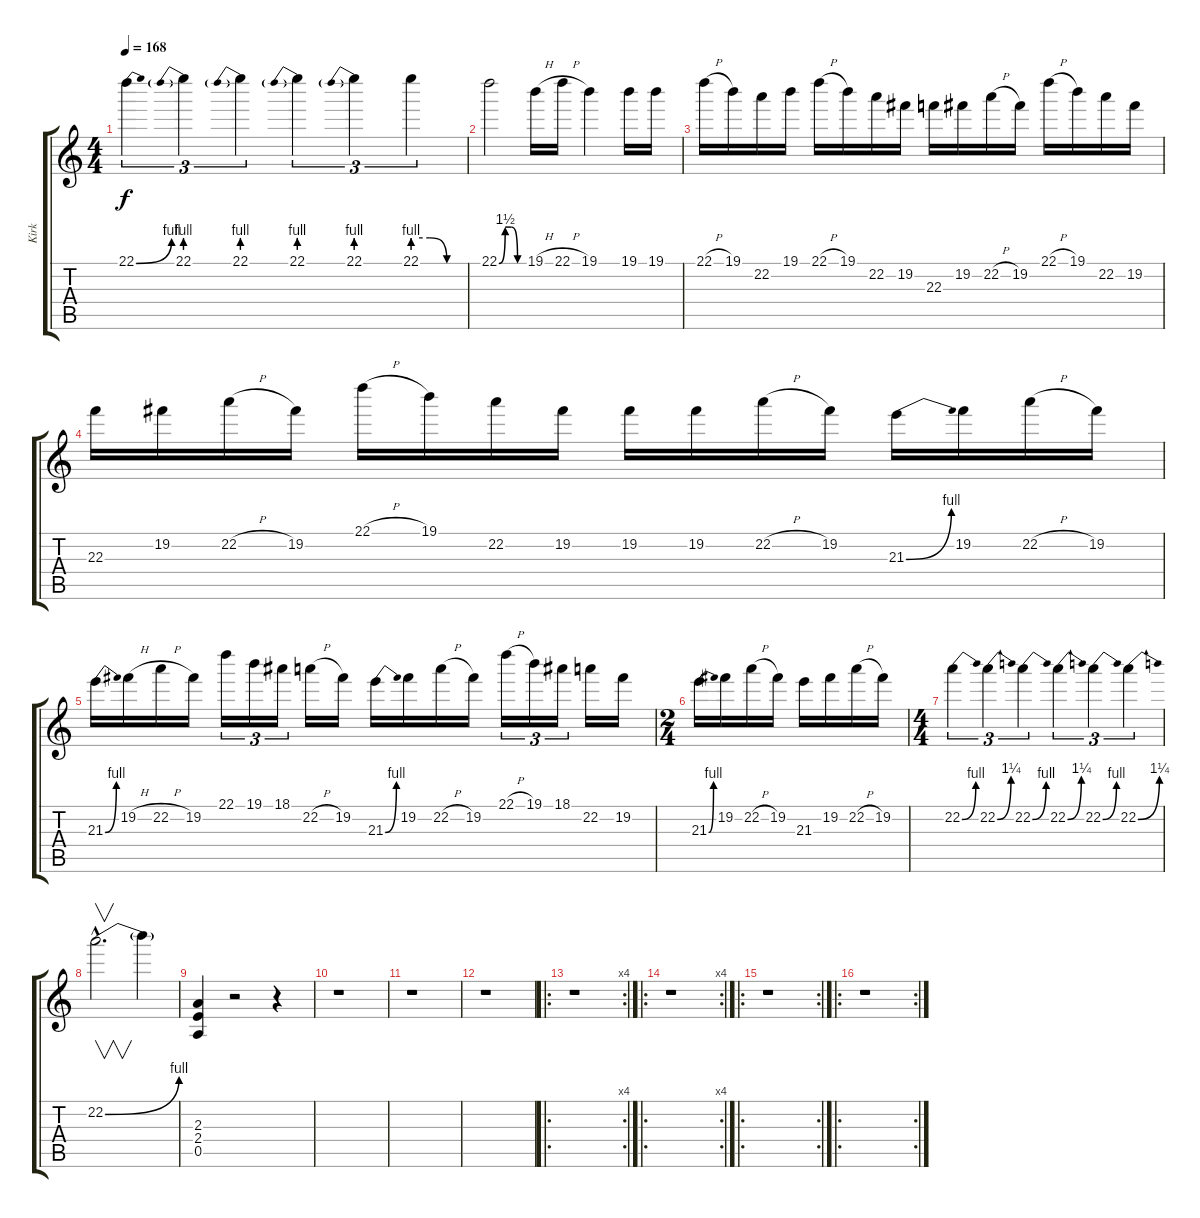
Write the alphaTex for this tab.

\track ("Kirk" "Kirk") {instrument distortionguitar}
\staff {score tabs}
\tuning (E4 B3 G3 D3 A2 E2) {hide}
\ts (4 4)
\tempo 168
\clef g2
\ks c
22.1{be (bend 0 0 60 4)}.4{tu (3 2) dy f} 22.1{be (prebend 0 4 60 4)}.4{tu (3 2)} 22.1{be (prebend 0 4 60 4)}.4{tu (3 2)} 22.1{be (prebend 0 4 60 4)}.4{tu (3 2)} 22.1{be (prebend 0 4 60 4)}.4{tu (3 2)} 22.1{be (custom 0 4 20 4 40 0 60 0)}.4{tu (3 2)} |
22.1{be (custom 0 0 15 6 30 6 45 0 60 0)}.2 19.1{h}.16 22.1{h}.16 19.1.4 19.1.16 19.1.16 |
22.1{h}.16 19.1.16 22.2.16 19.1.16 22.1{h}.16 19.1.16 22.2.16 19.2.16 22.3.16 19.2.16 22.2{h}.16 19.2.16 22.1{h}.16 19.1.16 22.2.16 19.2.16 |
22.3.16 19.2.16 22.2{h}.16 19.2.16 22.1{h}.16 19.1.16 22.2.16 19.2.16 19.2.16 19.2.16 22.2{h}.16 19.2.16 21.3{be (bend 0 0 60 4)}.16 19.2.16 22.2{h}.16 19.2.16 |
21.3{be (bend 0 0 60 4)}.16 19.2{h}.16 22.2{h}.16 19.2.16 22.1.16{tu (3 2)} 19.1.16{tu (3 2)} 18.1.16{tu (3 2)} 22.2{h}.16 19.2.16 21.3{be (bend 0 0 60 4)}.16 19.2.16 22.2{h}.16 19.2.16 22.1{h}.16{tu (3 2)} 19.1.16{tu (3 2)} 18.1.16{tu (3 2)} 22.2.16 19.2.16 |
\ts (2 4)
21.3{be (bend 0 0 60 4)}.16 19.2.16 22.2{h}.16 19.2.16 21.3.16 19.2.16 22.2{h}.16 19.2.16 |
\ts (4 4)
22.2{be (bend 0 0 60 4)}.4{tu (3 2)} 22.2{be (bend 0 0 60 5)}.4{tu (3 2)} 22.2{be (bend 0 0 60 4)}.4{tu (3 2)} 22.2{be (bend 0 0 60 5)}.4{tu (3 2)} 22.2{be (bend 0 0 60 4)}.4{tu (3 2)} 22.2{be (bend 0 0 60 5)}.4{tu (3 2)} |
22.2{be (bend 0 0 60 4) hac}.2{v d} 22.2{t}.4 |
(2.3 2.4 0.5).4 r.2 r.4 |
r.1 |
r.1 |
r.1 |
\ro
\rc 4
r.1 |
\ro
\rc 4
r.1 |
\ro
\rc 2
r.1 |
\ro
\rc 2
r.1
